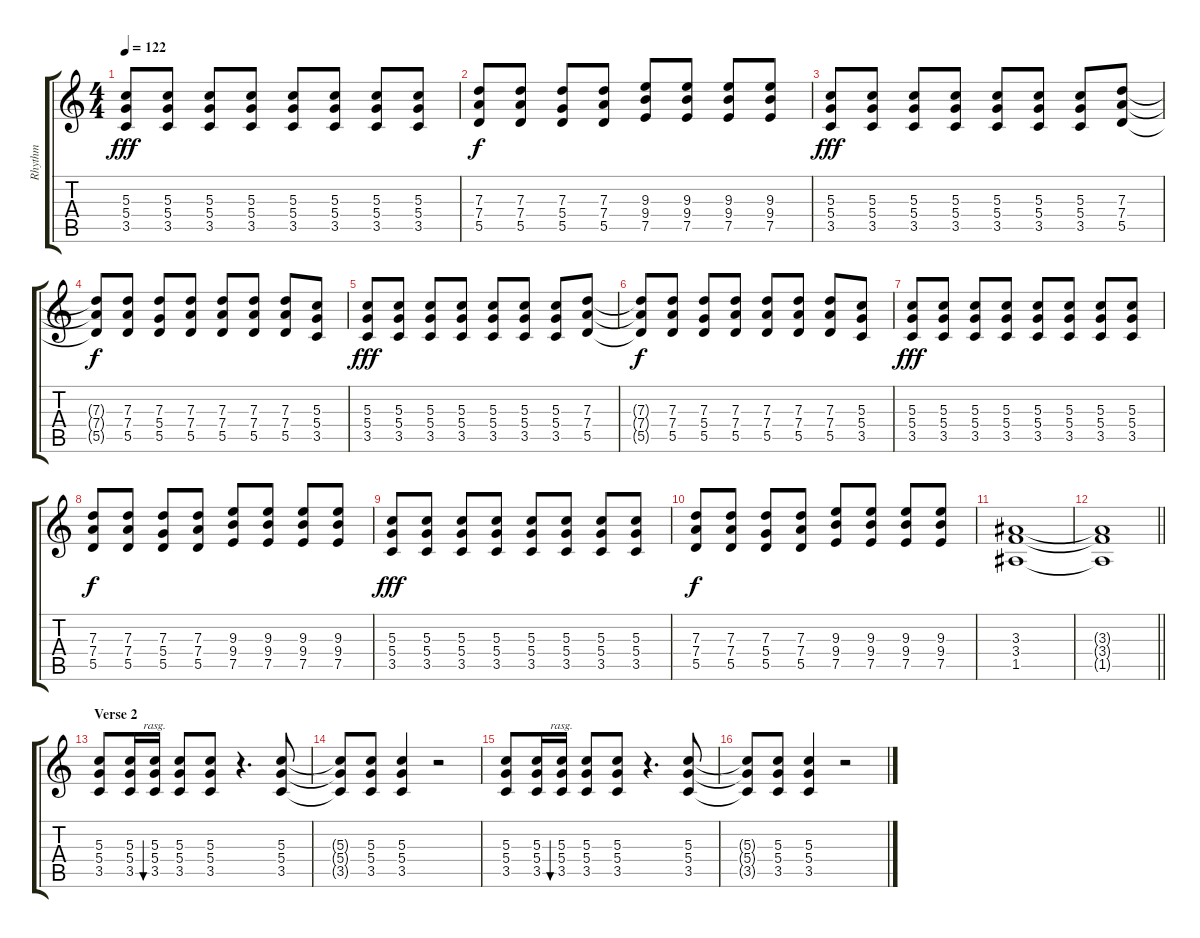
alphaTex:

\track ("Rhythm" "Rhythm") {instrument distortionguitar}
\staff {score tabs}
\tuning (E4 B3 G3 D3 A2 D2) {hide}
\ts (4 4)
\tempo 122
\clef g2
\ks c
(5.3 5.4 3.5).8{dy fff} (5.3 5.4 3.5).8 (5.3 5.4 3.5).8 (5.3 5.4 3.5).8 (5.3 5.4 3.5).8 (5.3 5.4 3.5).8 (5.3 5.4 3.5).8 (5.3 5.4 3.5).8 |
(7.3 7.4 5.5).8{dy f} (7.3 7.4 5.5).8 (7.3 5.4 5.5).8 (7.3 7.4 5.5).8 (9.3 9.4 7.5).8 (9.3 9.4 7.5).8 (9.3 9.4 7.5).8 (9.3 9.4 7.5).8 |
(5.3 5.4 3.5).8{dy fff} (5.3 5.4 3.5).8 (5.3 5.4 3.5).8 (5.3 5.4 3.5).8 (5.3 5.4 3.5).8 (5.3 5.4 3.5).8 (5.3 5.4 3.5).8 (7.3 7.4 5.5).8 |
(7.3{t} 7.4{t} 5.5{t}).8{dy f} (7.3 7.4 5.5).8 (7.3 5.4 5.5).8 (7.3 7.4 5.5).8 (7.3 7.4 5.5).8 (7.3 7.4 5.5).8 (7.3 7.4 5.5).8 (5.3 5.4 3.5).8 |
(5.3 5.4 3.5).8{dy fff} (5.3 5.4 3.5).8 (5.3 5.4 3.5).8 (5.3 5.4 3.5).8 (5.3 5.4 3.5).8 (5.3 5.4 3.5).8 (5.3 5.4 3.5).8 (7.3 7.4 5.5).8 |
(7.3{t} 7.4{t} 5.5{t}).8{dy f} (7.3 7.4 5.5).8 (7.3 5.4 5.5).8 (7.3 7.4 5.5).8 (7.3 7.4 5.5).8 (7.3 7.4 5.5).8 (7.3 7.4 5.5).8 (5.3 5.4 3.5).8 |
(5.3 5.4 3.5).8{dy fff} (5.3 5.4 3.5).8 (5.3 5.4 3.5).8 (5.3 5.4 3.5).8 (5.3 5.4 3.5).8 (5.3 5.4 3.5).8 (5.3 5.4 3.5).8 (5.3 5.4 3.5).8 |
(7.3 7.4 5.5).8{dy f} (7.3 7.4 5.5).8 (7.3 5.4 5.5).8 (7.3 7.4 5.5).8 (9.3 9.4 7.5).8 (9.3 9.4 7.5).8 (9.3 9.4 7.5).8 (9.3 9.4 7.5).8 |
(5.3 5.4 3.5).8{dy fff} (5.3 5.4 3.5).8 (5.3 5.4 3.5).8 (5.3 5.4 3.5).8 (5.3 5.4 3.5).8 (5.3 5.4 3.5).8 (5.3 5.4 3.5).8 (5.3 5.4 3.5).8 |
(7.3 7.4 5.5).8{dy f} (7.3 7.4 5.5).8 (7.3 5.4 5.5).8 (7.3 7.4 5.5).8 (9.3 9.4 7.5).8 (9.3 9.4 7.5).8 (9.3 9.4 7.5).8 (9.3 9.4 7.5).8 |
(3.3 3.4 1.5).1 |
\barLineRight lightlight
(3.3{t} 3.4{t} 1.5{t}).1 |
\section ("" "Verse 2")
(5.3 5.4 3.5).8 (5.3 5.4 3.5).16 (5.3 5.4 3.5).16{bu 30 rasg ii} (5.3 5.4 3.5).8 (5.3 5.4 3.5).8 r.4{d} (5.3 5.4 3.5).8 |
(5.3{t} 5.4{t} 3.5{t}).8 (5.3 5.4 3.5).8 (5.3 5.4 3.5).4 r.2 |
(5.3 5.4 3.5).8 (5.3 5.4 3.5).16 (5.3 5.4 3.5).16{bu 30 rasg ii} (5.3 5.4 3.5).8 (5.3 5.4 3.5).8 r.4{d} (5.3 5.4 3.5).8 |
(5.3{t} 5.4{t} 3.5{t}).8 (5.3 5.4 3.5).8 (5.3 5.4 3.5).4 r.2
